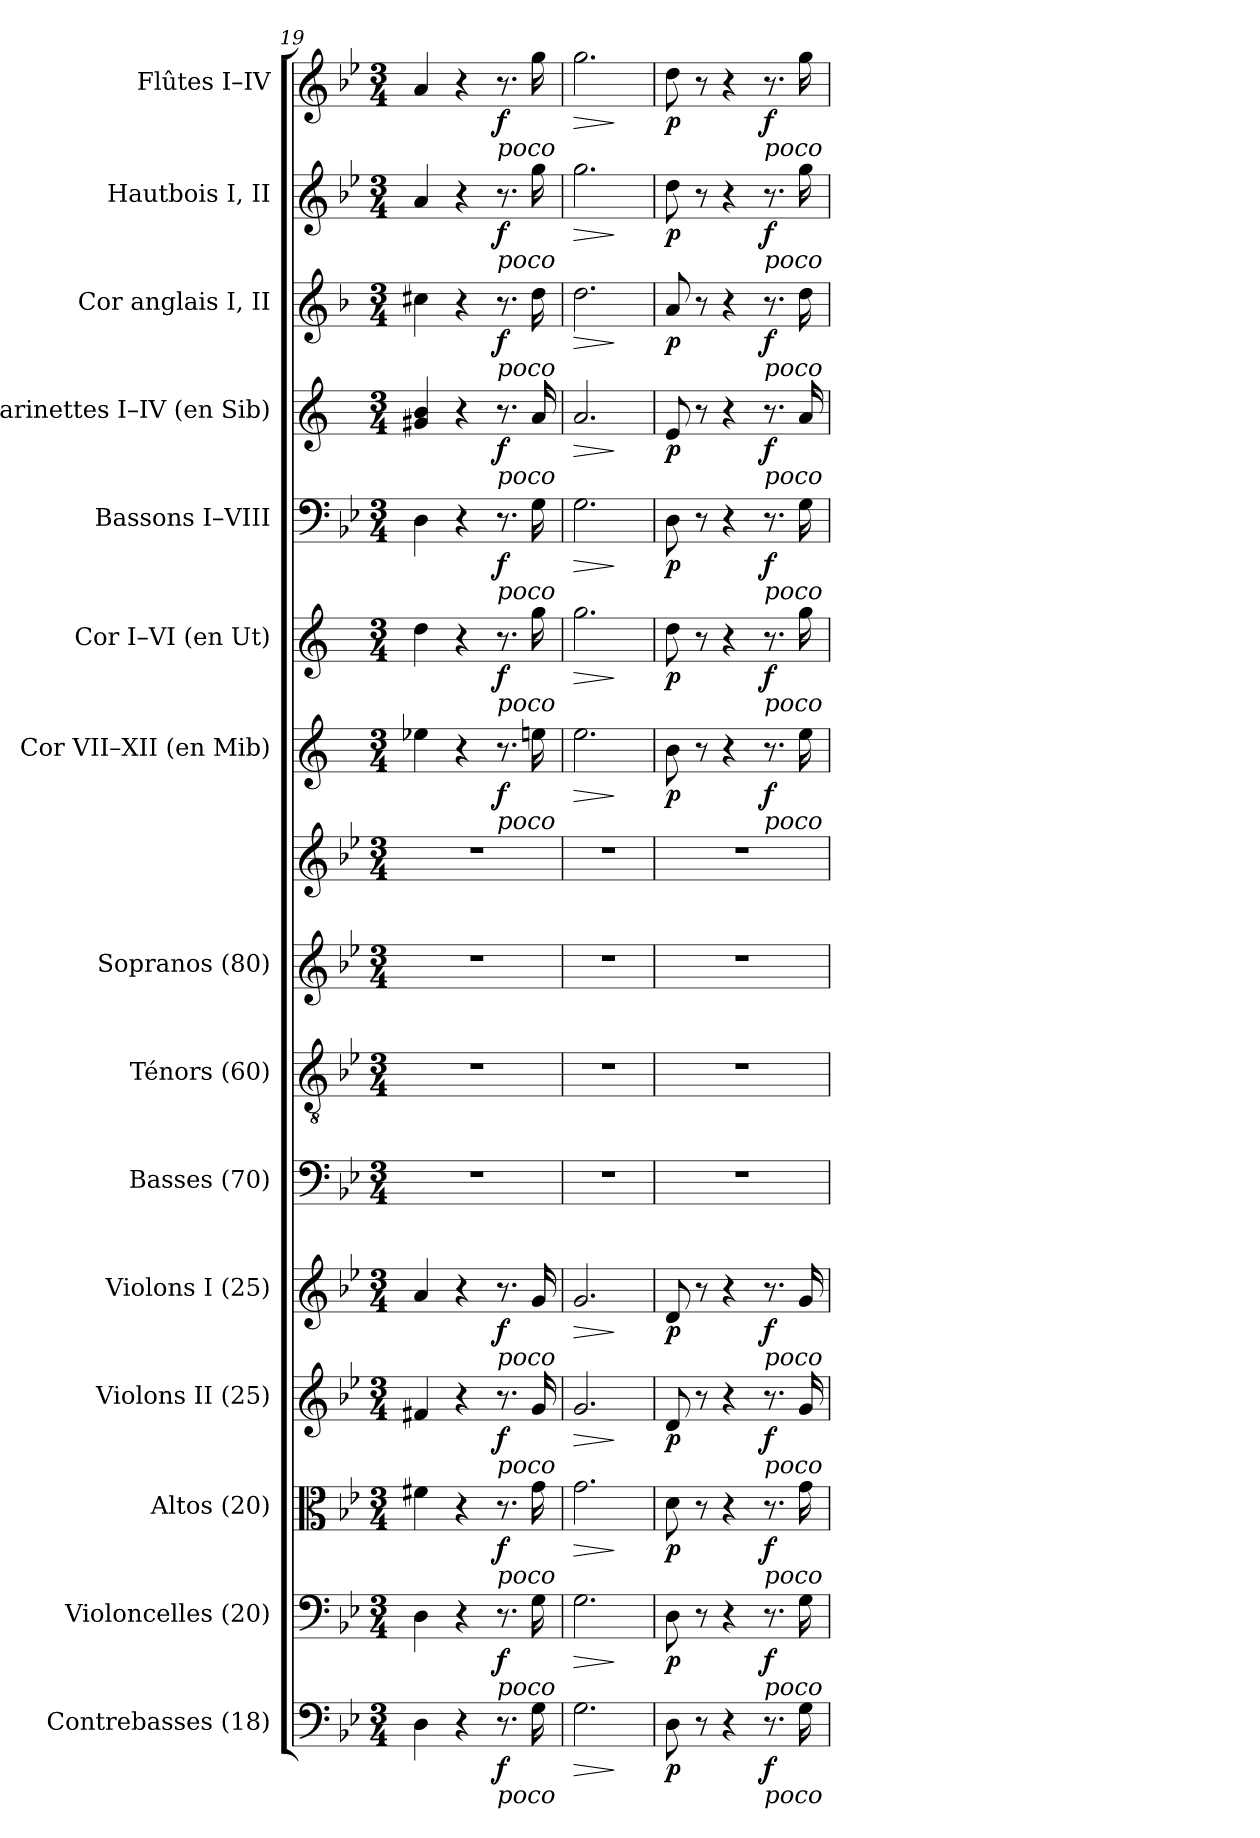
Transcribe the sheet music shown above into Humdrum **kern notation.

**kern	**dynam	**kern	**dynam	**kern	**dynam	**kern	**dynam	**kern	**dynam	**kern	**kern	**kern	**kern	**kern	**dynam	**kern	**dynam	**kern	**dynam	**kern	**dynam	**kern	**dynam	**kern	**dynam	**kern	**dynam
*part15	*part15	*part14	*part14	*part13	*part13	*part12	*part12	*part11	*part11	*part10	*part9	*part8	*part8	*part7	*part7	*part6	*part6	*part5	*part5	*part4	*part4	*part3	*part3	*part2	*part2	*part1	*part1
*staff16	*staff16	*staff15	*staff15	*staff14	*staff14	*staff13	*staff13	*staff12	*staff12	*staff11	*staff10	*staff9	*staff8	*staff7	*staff7	*staff6	*staff6	*staff5	*staff5	*staff4	*staff4	*staff3	*staff3	*staff2	*staff2	*staff1	*staff1
*I"Contrebasses (18)	*	*I"Violoncelles (20)	*	*I"Altos (20)	*	*I"Violons II (25)	*	*I"Violons I (25)	*	*I"Basses (70)	*I"Ténors (60)	*I"Sopranos (80)	*	*I"Cor VII–XII (en Mib)	*	*I"Cor I–VI (en Ut)	*	*I"Bassons I–VIII	*	*I"Clarinettes I–IV (en Sib)	*	*I"Cor anglais I, II	*	*I"Hautbois I, II	*	*I"Flûtes I–IV	*
*I'Cb.	*	*I'Vlles	*	*I'Altos	*	*I'Vns II	*	*I'Vns I	*	*I'Basses	*I'Tén.	*I'Sopr.	*	*I'Cor (Mib)	*	*I'Cor (Ut)	*	*I'Bns	*	*I'Cl. (Sib)	*	*I'C. a.	*	*I'Hb.	*	*I'Fl.	*
*clefF4	*	*clefF4	*	*clefC3	*	*clefG2	*	*clefG2	*	*clefF4	*clefGv2	*clefG2	*clefG2	*clefG2	*	*clefG2	*	*clefF4	*	*clefG2	*	*clefG2	*	*clefG2	*	*clefG2	*
*ITrd7c12	*	*	*	*	*	*	*	*	*	*	*ITrd7c12	*	*	*ITrd5c9	*	*ITrd7c12	*	*	*	*ITrd1c2	*	*ITrd4c7	*	*	*	*	*
*k[b-e-]	*	*k[b-e-]	*	*k[b-e-]	*	*k[b-e-]	*	*k[b-e-]	*	*k[b-e-]	*k[b-e-]	*k[b-e-]	*k[b-e-]	*k[b-e-a-]	*	*k[]	*	*k[b-e-]	*	*k[b-e-]	*	*k[b-e-]	*	*k[b-e-]	*	*k[b-e-]	*
*B-:	*	*B-:	*	*B-:	*	*B-:	*	*B-:	*	*B-:	*B-:	*B-:	*B-:	*E-:	*	*C:	*	*B-:	*	*B-:	*	*B-:	*	*B-:	*	*B-:	*
*M3/4	*	*M3/4	*	*M3/4	*	*M3/4	*	*M3/4	*	*M3/4	*M3/4	*M3/4	*M3/4	*M3/4	*	*M3/4	*	*M3/4	*	*M3/4	*	*M3/4	*	*M3/4	*	*M3/4	*
=19	=19	=19	=19	=19	=19	=19	=19	=19	=19	=19	=19	=19	=19	=19	=19	=19	=19	=19	=19	=19	=19	=19	=19	=19	=19	=19	=19
!	!	!	!	!	!	!	!	!	!	!LO:N:vis=1	!LO:N:vis=1	!LO:N:vis=1	!LO:N:vis=1	!	!	!	!	!	!	!	!	!	!	!	!	!	!
4DDi\	.	4Di\	.	4f#Xi\	.	4f#Xi/	.	4ai/	.	2.r	2.r	2.r	2.r	4g-Xi\	.	4di\	.	4Di\	.	4f#Xi/ 4ai	.	4f#Xi\	.	4ai/	.	4ai/	.
4r	.	4r	.	4r	.	4r	.	4r	.	.	.	.	.	4r	.	4r	.	4r	.	4r	.	4r	.	4r	.	4r	.
!	!	!	!	!	!	!	!	!	!	!	!	!	!	!	!	!	!	!	!	!	!	!	!	!	!	!LO:TX:b:i:t=poco	!
!	!	!	!	!	!	!	!	!	!	!	!	!	!	!	!	!	!	!	!	!	!	!	!	!LO:TX:b:i:t=poco	!	!	!
!	!	!	!	!	!	!	!	!	!	!	!	!	!	!	!	!	!	!	!	!	!	!LO:TX:b:i:t=poco	!	!	!	!	!
!	!	!	!	!	!	!	!	!	!	!	!	!	!	!	!	!	!	!	!	!LO:TX:b:i:t=poco	!	!	!	!	!	!	!
!	!	!	!	!	!	!	!	!	!	!	!	!	!	!	!	!	!	!LO:TX:b:i:t=poco	!	!	!	!	!	!	!	!	!
!	!	!	!	!	!	!	!	!	!	!	!	!	!	!	!	!LO:TX:b:i:t=poco	!	!	!	!	!	!	!	!	!	!	!
!	!	!	!	!	!	!	!	!	!	!	!	!	!	!LO:TX:b:i:t=poco	!	!	!	!	!	!	!	!	!	!	!	!	!
!	!	!	!	!	!	!	!	!LO:TX:b:i:t=poco	!	!	!	!	!	!	!	!	!	!	!	!	!	!	!	!	!	!	!
!	!	!	!	!	!	!LO:TX:b:i:t=poco	!	!	!	!	!	!	!	!	!	!	!	!	!	!	!	!	!	!	!	!	!
!	!	!	!	!LO:TX:b:i:t=poco	!	!	!	!	!	!	!	!	!	!	!	!	!	!	!	!	!	!	!	!	!	!	!
!	!	!LO:TX:b:i:t=poco	!	!	!	!	!	!	!	!	!	!	!	!	!	!	!	!	!	!	!	!	!	!	!	!	!
!LO:TX:b:i:t=poco	!	!	!	!	!	!	!	!	!	!	!	!	!	!	!	!	!	!	!	!	!	!	!	!	!	!	!
8.r	f	8.r	f	8.r	f	8.r	f	8.r	f	.	.	.	.	8.r	f	8.r	f	8.r	f	8.r	f	8.r	f	8.r	f	8.r	f
16GGi\	.	16Gi\	.	16gi\	.	16gi/	.	16gi/	.	.	.	.	.	16gni\	.	16gi\	.	16Gi\	.	16gi/	.	16gi\	.	16ggi\	.	16ggi\	.
=20	=20	=20	=20	=20	=20	=20	=20	=20	=20	=20	=20	=20	=20	=20	=20	=20	=20	=20	=20	=20	=20	=20	=20	=20	=20	=20	=20
!	!LO:HP:b	!	!LO:HP:b	!	!LO:HP:b	!	!LO:HP:b	!	!LO:HP:b	!LO:N:vis=1	!LO:N:vis=1	!LO:N:vis=1	!LO:N:vis=1	!	!LO:HP:b	!	!LO:HP:b	!	!LO:HP:b	!	!LO:HP:b	!	!LO:HP:b	!	!LO:HP:b	!	!LO:HP:b
2.GGi\	>	2.Gi\	>	2.gi\	>	2.gi/	>	2.gi/	>	2.r	2.r	2.r	2.r	2.gi\	>	2.gi\	>	2.Gi\	>	2.gi/	>	2.gi\	>	2.ggi\	>	2.ggi\	>
.	]	.	]	.	]	.	]	.	]	.	.	.	.	.	]	.	]	.	]	.	]	.	]	.	]	.	]
=21	=21	=21	=21	=21	=21	=21	=21	=21	=21	=21	=21	=21	=21	=21	=21	=21	=21	=21	=21	=21	=21	=21	=21	=21	=21	=21	=21
!	!	!	!	!	!	!	!	!	!	!LO:N:vis=1	!LO:N:vis=1	!LO:N:vis=1	!LO:N:vis=1	!	!	!	!	!	!	!	!	!	!	!	!	!	!
8DDi\	p	8Di\	p	8di\	p	8di/	p	8di/	p	2.r	2.r	2.r	2.r	8di\	p	8di\	p	8Di\	p	8di/	p	8di/	p	8ddi\	p	8ddi\	p
8r	.	8r	.	8r	.	8r	.	8r	.	.	.	.	.	8r	.	8r	.	8r	.	8r	.	8r	.	8r	.	8r	.
4r	.	4r	.	4r	.	4r	.	4r	.	.	.	.	.	4r	.	4r	.	4r	.	4r	.	4r	.	4r	.	4r	.
!	!	!	!	!	!	!	!	!	!	!	!	!	!	!	!	!	!	!	!	!	!	!	!	!	!	!LO:TX:b:i:t=poco	!
!	!	!	!	!	!	!	!	!	!	!	!	!	!	!	!	!	!	!	!	!	!	!	!	!LO:TX:b:i:t=poco	!	!	!
!	!	!	!	!	!	!	!	!	!	!	!	!	!	!	!	!	!	!	!	!	!	!LO:TX:b:i:t=poco	!	!	!	!	!
!	!	!	!	!	!	!	!	!	!	!	!	!	!	!	!	!	!	!	!	!LO:TX:b:i:t=poco	!	!	!	!	!	!	!
!	!	!	!	!	!	!	!	!	!	!	!	!	!	!	!	!	!	!LO:TX:b:i:t=poco	!	!	!	!	!	!	!	!	!
!	!	!	!	!	!	!	!	!	!	!	!	!	!	!	!	!LO:TX:b:i:t=poco	!	!	!	!	!	!	!	!	!	!	!
!	!	!	!	!	!	!	!	!	!	!	!	!	!	!LO:TX:b:i:t=poco	!	!	!	!	!	!	!	!	!	!	!	!	!
!	!	!	!	!	!	!	!	!LO:TX:b:i:t=poco	!	!	!	!	!	!	!	!	!	!	!	!	!	!	!	!	!	!	!
!	!	!	!	!	!	!LO:TX:b:i:t=poco	!	!	!	!	!	!	!	!	!	!	!	!	!	!	!	!	!	!	!	!	!
!	!	!	!	!LO:TX:b:i:t=poco	!	!	!	!	!	!	!	!	!	!	!	!	!	!	!	!	!	!	!	!	!	!	!
!	!	!LO:TX:b:i:t=poco	!	!	!	!	!	!	!	!	!	!	!	!	!	!	!	!	!	!	!	!	!	!	!	!	!
!LO:TX:b:i:t=poco	!	!	!	!	!	!	!	!	!	!	!	!	!	!	!	!	!	!	!	!	!	!	!	!	!	!	!
8.r	f	8.r	f	8.r	f	8.r	f	8.r	f	.	.	.	.	8.r	f	8.r	f	8.r	f	8.r	f	8.r	f	8.r	f	8.r	f
16GGi\	.	16Gi\	.	16gi\	.	16gi/	.	16gi/	.	.	.	.	.	16gi\	.	16gi\	.	16Gi\	.	16gi/	.	16gi\	.	16ggi\	.	16ggi\	.
=	=	=	=	=	=	=	=	=	=	=	=	=	=	=	=	=	=	=	=	=	=	=	=	=	=	=	=
*-	*-	*-	*-	*-	*-	*-	*-	*-	*-	*-	*-	*-	*-	*-	*-	*-	*-	*-	*-	*-	*-	*-	*-	*-	*-	*-	*-
